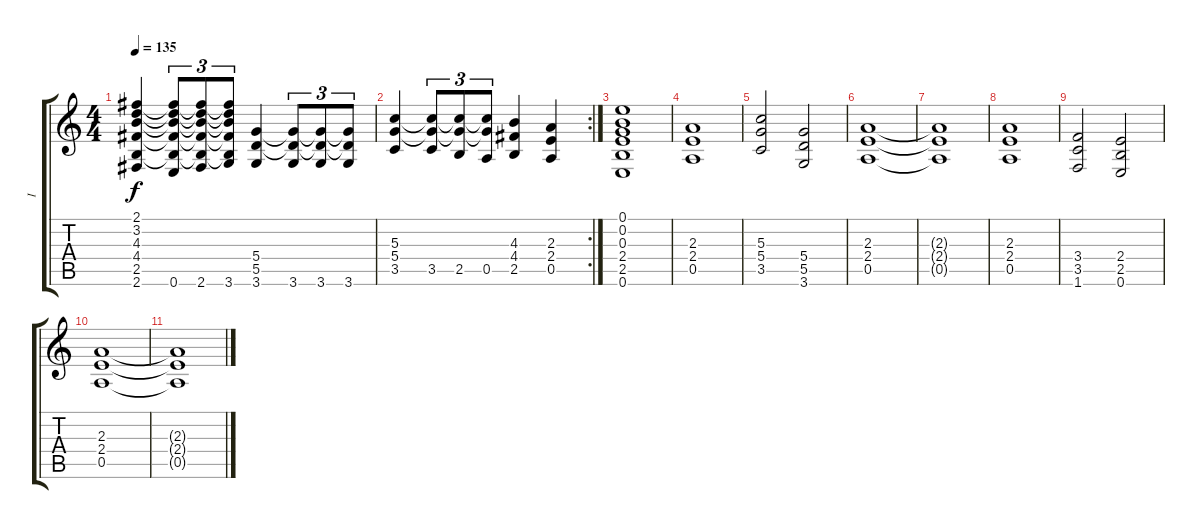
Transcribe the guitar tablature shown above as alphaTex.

\track ("I" "I") {instrument distortionguitar}
\staff {score tabs}
\tuning (E4 B3 G3 D3 A2 E2) {hide}
\ts (4 4)
\tempo 135
\clef g2
\ks c
(2.1 3.2 4.3 4.4 2.5 2.6).4{dy f} (2.1{t} 3.2{t} 4.3{t} 4.4{t} 2.5{t} 0.6).8{tu (3 2)} (2.1{t} 3.2{t} 4.3{t} 4.4{t} 2.5{t} 2.6).8{tu (3 2)} (2.1{t} 3.2{t} 4.3{t} 4.4{t} 2.5{t} 3.6).8{tu (3 2)} (5.4 5.5 3.6).4 (5.4{t} 5.5{t} 3.6).8{tu (3 2)} (5.4{t} 5.5{t} 3.6).8{tu (3 2)} (5.4{t} 5.5{t} 3.6).8{tu (3 2)} |
\rc 2
(5.3 5.4 3.5).4 (5.3{t} 5.4{t} 3.5).8{tu (3 2)} (5.3{t} 5.4{t} 2.5).8{tu (3 2)} (5.3{t} 5.4{t} 0.5).8{tu (3 2)} (4.3 4.4 2.5).4 (2.3 2.4 0.5).4 |
(0.1 0.2 0.3 2.4 2.5 0.6).1 |
(2.3 2.4 0.5).1 |
(5.3 5.4 3.5).2 (5.4 5.5 3.6).2 |
(2.3 2.4 0.5).1 |
(2.3{t} 2.4{t} 0.5{t}).1 |
(2.3 2.4 0.5).1{volume 0} |
(3.4 3.5 1.6).2 (2.4 2.5 0.6).2 |
(2.3 2.4 0.5).1 |
(2.3{t} 2.4{t} 0.5{t}).1
